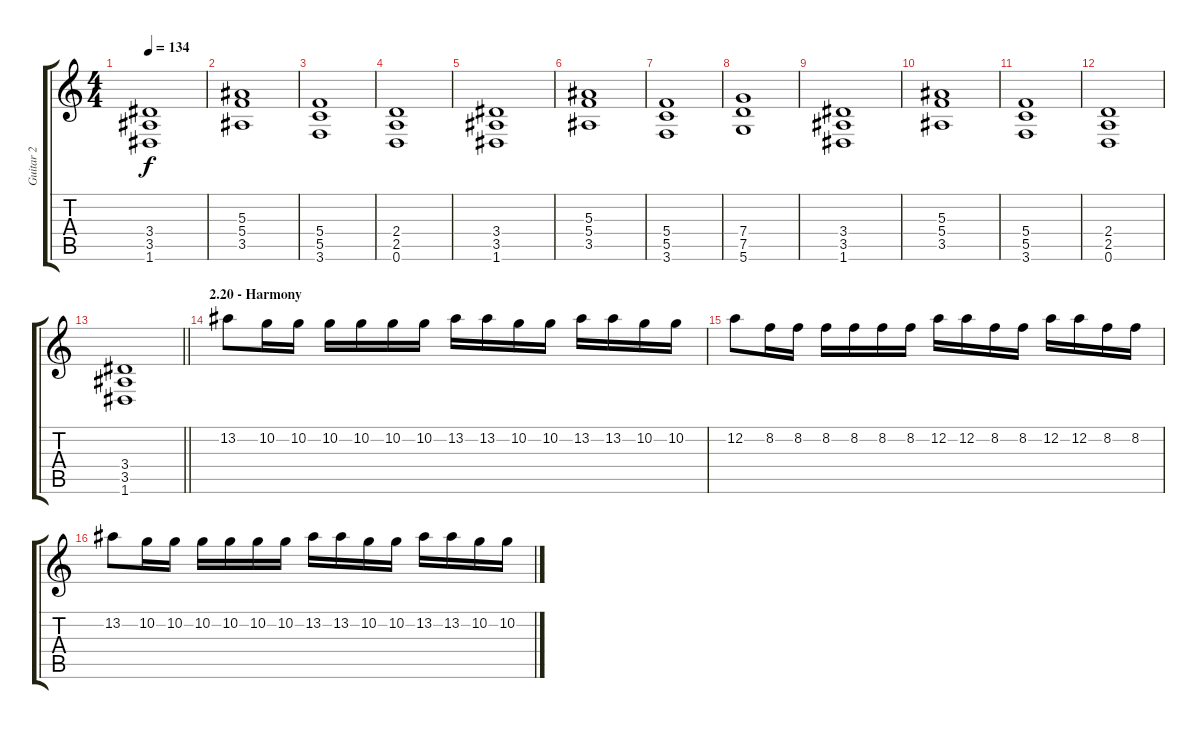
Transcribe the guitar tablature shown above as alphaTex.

\track ("Guitar 2" "Guitar 2") {instrument distortionguitar}
\staff {score tabs}
\tuning (D4 A3 F3 C3 G2 D2) {hide}
\ts (4 4)
\tempo 134
\clef g2
\ks aminor
(3.4 3.5 1.6).1{dy f} |
(5.3 5.4 3.5).1 |
(5.4 5.5 3.6).1 |
(2.4 2.5 0.6).1 |
(3.4 3.5 1.6).1 |
(5.3 5.4 3.5).1 |
(5.4 5.5 3.6).1 |
(7.4 7.5 5.6).1 |
(3.4 3.5 1.6).1 |
(5.3 5.4 3.5).1 |
(5.4 5.5 3.6).1 |
(2.4 2.5 0.6).1 |
\barLineRight lightlight
(3.4 3.5 1.6).1 |
\section ("" "2.20 - Harmony")
13.2.8 10.2.16 10.2.16 10.2.16 10.2.16 10.2.16 10.2.16 13.2.16 13.2.16 10.2.16 10.2.16 13.2.16 13.2.16 10.2.16 10.2.16 |
12.2.8 8.2.16 8.2.16 8.2.16 8.2.16 8.2.16 8.2.16 12.2.16 12.2.16 8.2.16 8.2.16 12.2.16 12.2.16 8.2.16 8.2.16 |
13.2.8 10.2.16 10.2.16 10.2.16 10.2.16 10.2.16 10.2.16 13.2.16 13.2.16 10.2.16 10.2.16 13.2.16 13.2.16 10.2.16 10.2.16
